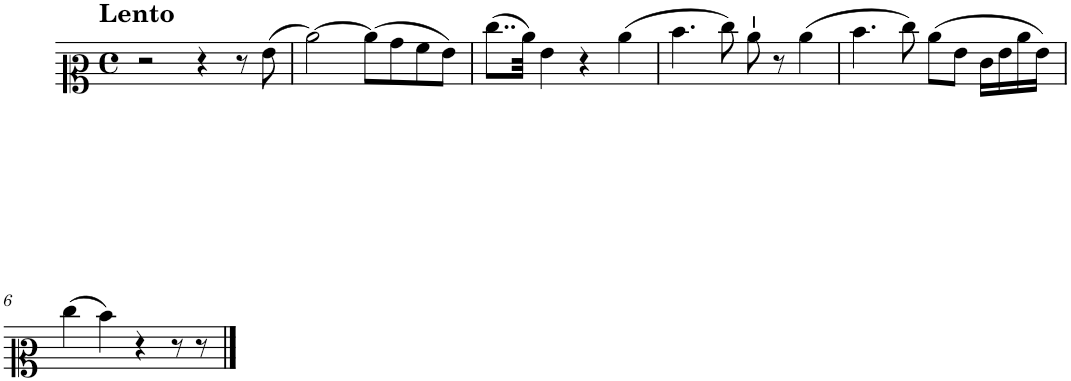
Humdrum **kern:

**kern
*part1
*staff1
*I"Piano
*I'Pno.
*clefC2
*k[]
*M4/4
*met(c)
=1
!LO:TX:a:B:t=Lento
2r
4r
8r
(8g\
=2
[2cc\)
(8cc\L]
8b\
8a\
8g\J)
=3
(8..ee\L
32cc\Jkk)
4g\
4r
(4cc\
=4
4.dd\
8ee\)
8cc\
8r
(4cc\
=5
4.dd\
8ee\)
(8cc\L
8g\J
16e\LL
16g\
16cc\
16g\JJ)
!!LO:LB:g=z
=6
(4ee\
4dd\)
4r
8r
8r
==
*-
